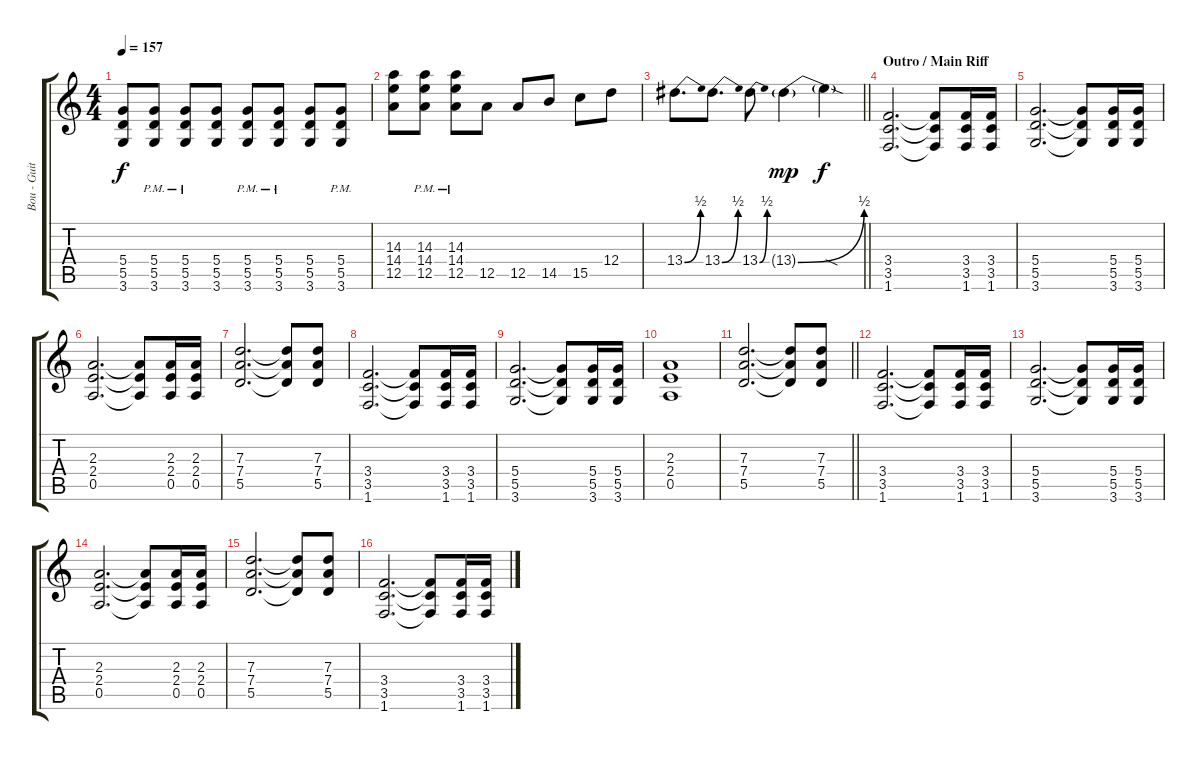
\track ("Bou - Guitar 2" "Bou - Guit") {instrument distortionguitar}
\staff {score tabs}
\tuning (E4 B3 G3 D3 A2 E2) {hide}
\ts (4 4)
\tempo 157
\clef g2
\ks c
(5.4 5.5 3.6).8{dy f} (5.4{pm} 5.5{pm} 3.6{pm}).8 (5.4{pm} 5.5{pm} 3.6{pm}).8 (5.4 5.5 3.6).8 (5.4{pm} 5.5{pm} 3.6{pm}).8 (5.4{pm} 5.5{pm} 3.6{pm}).8 (5.4 5.5 3.6).8 (5.4{pm} 5.5{pm} 3.6{pm}).8 |
(14.3 14.4 12.5).8 (14.3{pm} 14.4{pm} 12.5{pm}).8 (14.3{pm} 14.4{pm} 12.5{pm}).8 12.5.8 12.5.8 14.5.8 15.5.8 12.4.8 |
\barLineRight lightlight
13.4{be (bend 0 0 60 2)}.8{d} 13.4{be (bend 0 0 60 2)}.8{d} 13.4{be (bend 0 0 60 2)}.8 13.4{be (bend 0 0 60 2) g}.4{dy mp} 13.4{sod t}.4{dy f} |
\section ("" "Outro / Main Riff")
(3.4 3.5 1.6).2{d instrument distortionguitar} (3.4{t} 3.5{t} 1.6{t}).8 (3.4 3.5 1.6).16 (3.4 3.5 1.6).16 |
(5.4 5.5 3.6).2{d} (5.4{t} 5.5{t} 3.6{t}).8 (5.4 5.5 3.6).16 (5.4 5.5 3.6).16 |
(2.3 2.4 0.5).2{d} (2.3{t} 2.4{t} 0.5{t}).8 (2.3 2.4 0.5).16 (2.3 2.4 0.5).16 |
(7.3 7.4 5.5).2{d} (7.3{t} 7.4{t} 5.5{t}).8 (7.3 7.4 5.5).8 |
(3.4 3.5 1.6).2{d} (3.4{t} 3.5{t} 1.6{t}).8 (3.4 3.5 1.6).16 (3.4 3.5 1.6).16 |
(5.4 5.5 3.6).2{d} (5.4{t} 5.5{t} 3.6{t}).8 (5.4 5.5 3.6).16 (5.4 5.5 3.6).16 |
(2.3 2.4 0.5).1 |
\barLineRight lightlight
(7.3 7.4 5.5).2{d} (7.3{t} 7.4{t} 5.5{t}).8 (7.3 7.4 5.5).8 |
\section ("" "")
(3.4 3.5 1.6).2{d} (3.4{t} 3.5{t} 1.6{t}).8 (3.4 3.5 1.6).16 (3.4 3.5 1.6).16 |
(5.4 5.5 3.6).2{d} (5.4{t} 5.5{t} 3.6{t}).8 (5.4 5.5 3.6).16 (5.4 5.5 3.6).16 |
(2.3 2.4 0.5).2{d} (2.3{t} 2.4{t} 0.5{t}).8 (2.3 2.4 0.5).16 (2.3 2.4 0.5).16 |
(7.3 7.4 5.5).2{d} (7.3{t} 7.4{t} 5.5{t}).8 (7.3 7.4 5.5).8 |
(3.4 3.5 1.6).2{d} (3.4{t} 3.5{t} 1.6{t}).8 (3.4 3.5 1.6).16 (3.4 3.5 1.6).16
